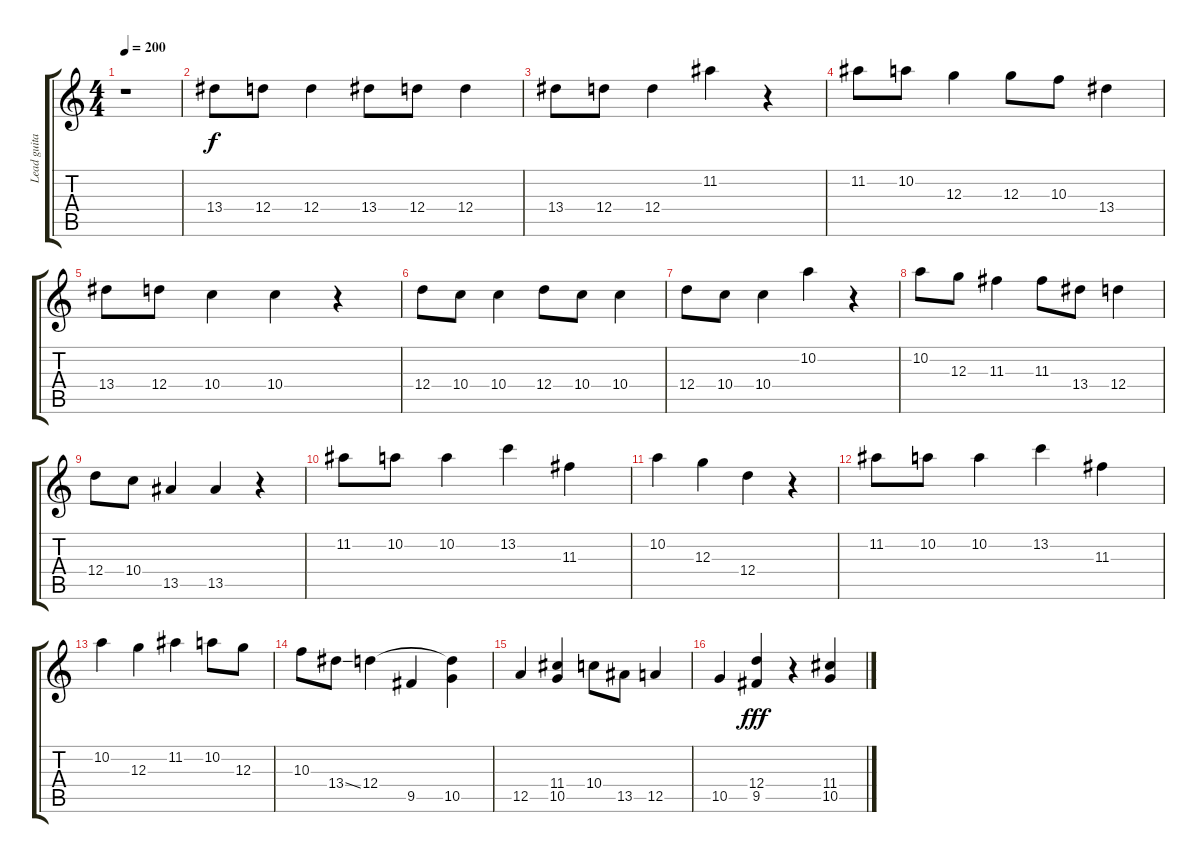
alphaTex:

\track ("Lead guitar " "Lead guita") {instrument distortionguitar}
\staff {score tabs}
\tuning (E4 B3 G3 D3 A2 E2) {hide}
\ts (4 4)
\tempo 200
\clef g2
\ks c
r.1{dy f instrument distortionguitar} |
13.4.8 12.4.8 12.4.4 13.4.8 12.4.8 12.4.4 |
13.4.8 12.4.8 12.4.4 11.2.4 r.4 |
11.2.8 10.2.8 12.3.4 12.3.8 10.3.8 13.4.4 |
13.4.8 12.4.8 10.4.4 10.4.4 r.4 |
12.4.8 10.4.8 10.4.4 12.4.8 10.4.8 10.4.4 |
12.4.8 10.4.8 10.4.4 10.2.4 r.4 |
10.2.8 12.3.8 11.3.4 11.3.8 13.4.8 12.4.4 |
12.4.8 10.4.8 13.5.4 13.5.4 r.4 |
11.2.8 10.2.8 10.2.4 13.2.4 11.3.4 |
10.2.4 12.3.4 12.4.4 r.4 |
11.2.8 10.2.8 10.2.4 13.2.4 11.3.4 |
10.2.4 12.3.4 11.2.4 10.2.8 12.3.8 |
10.3.8 13.4{ss}.8 12.4.4 9.5.4 (12.4{t} 10.5).4 |
12.5.4 (11.4 10.5).4 10.4.8 13.5.8 12.5.4 |
10.5.4 (12.4 9.5).4{dy fff} r.4 (11.4 10.5).4
